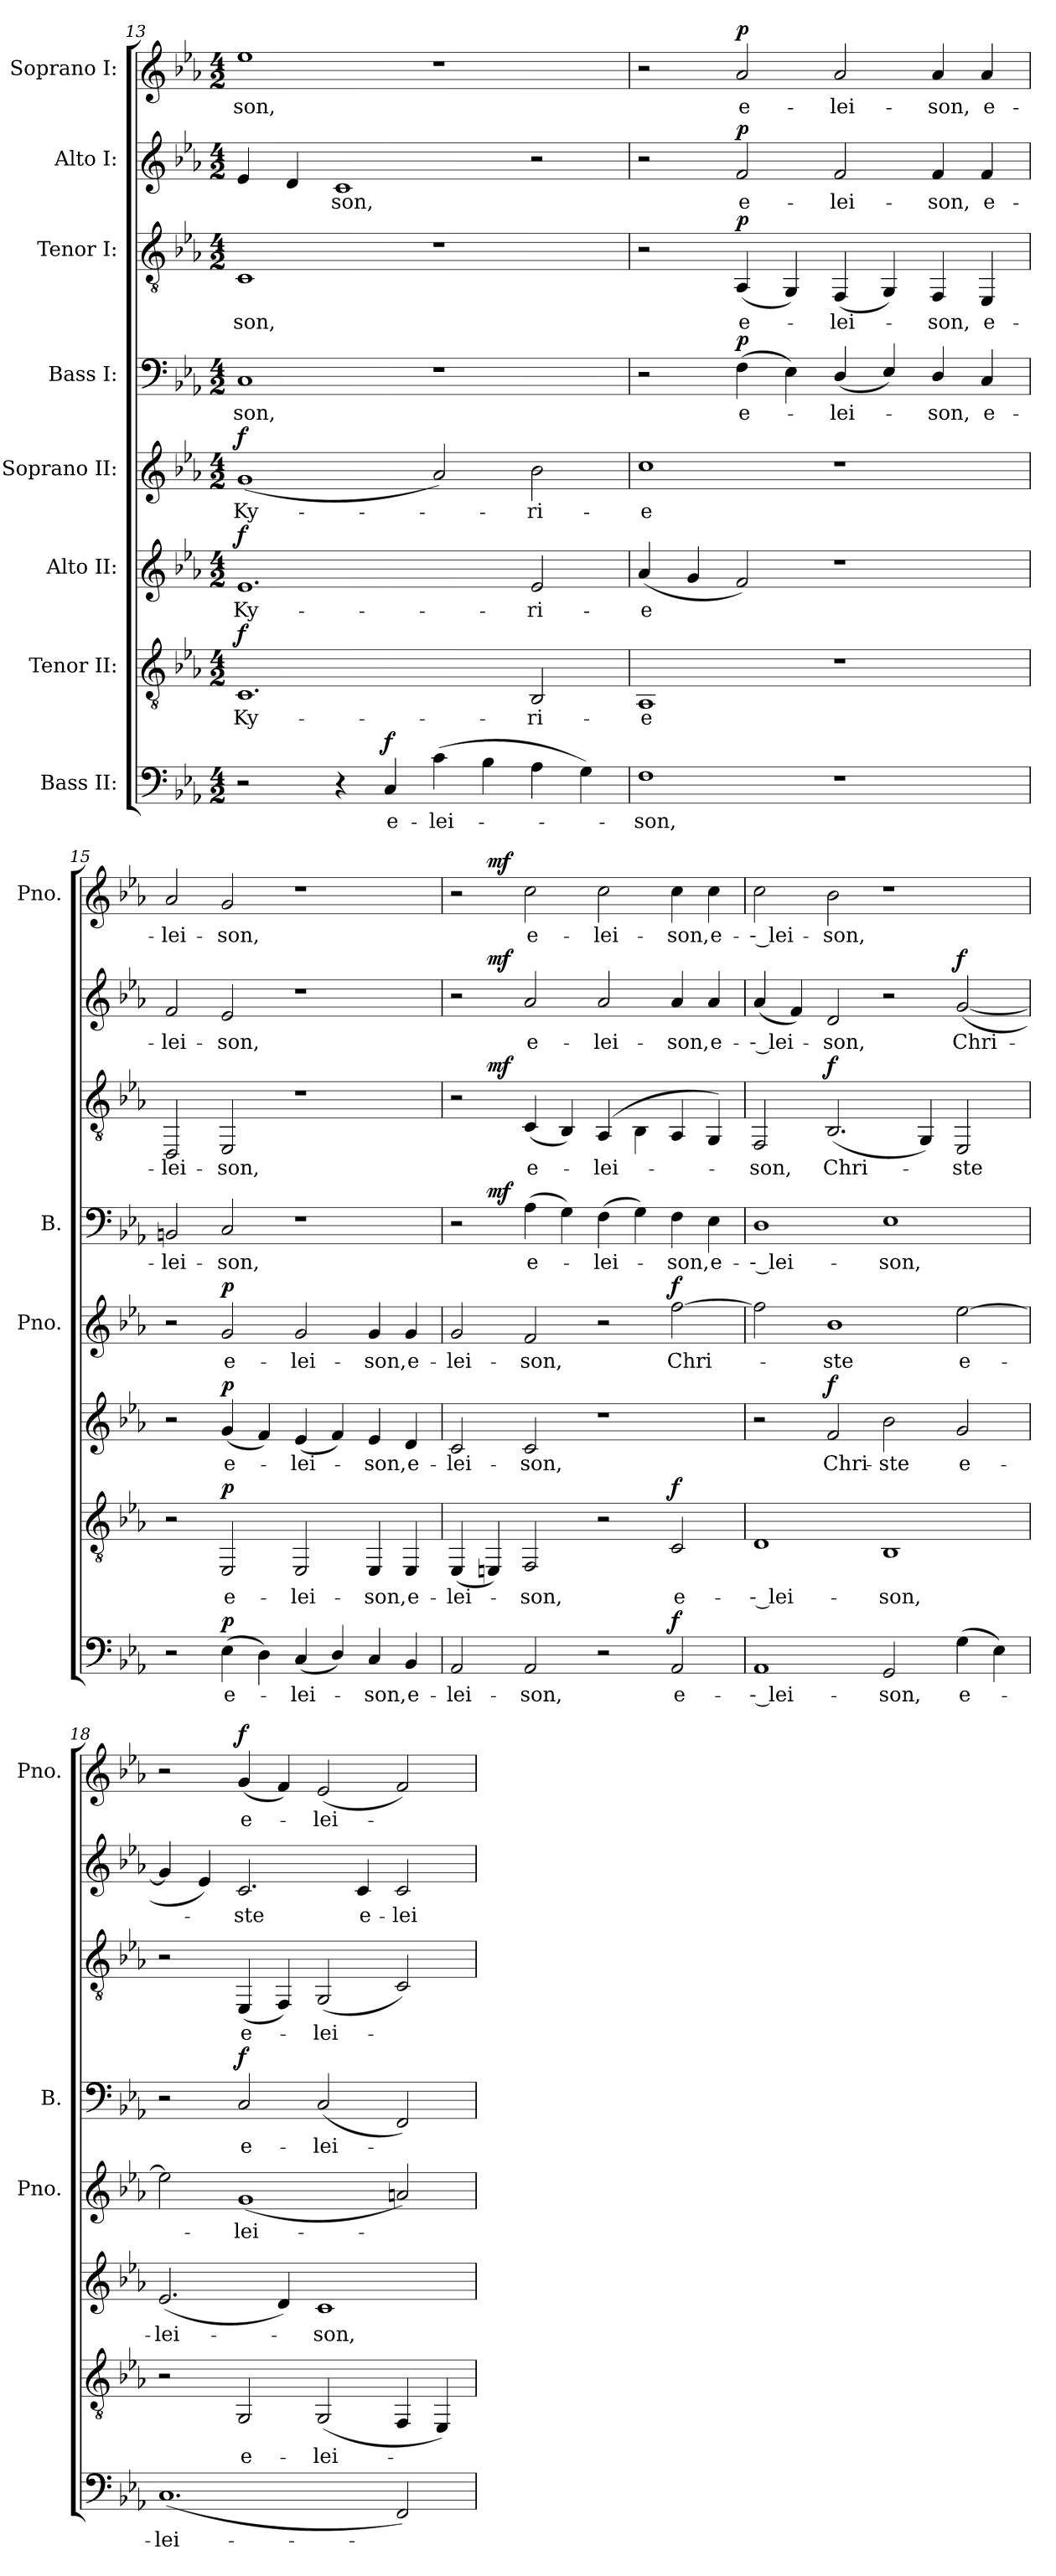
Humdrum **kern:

**kern	**text	**dynam	**kern	**text	**dynam	**kern	**text	**dynam	**kern	**text	**dynam	**kern	**text	**dynam	**kern	**text	**dynam	**kern	**text	**dynam	**kern	**text	**dynam
*part8	*part8	*part8	*part7	*part7	*part7	*part6	*part6	*part6	*part5	*part5	*part5	*part4	*part4	*part4	*part3	*part3	*part3	*part2	*part2	*part2	*part1	*part1	*part1
*staff8	*staff8	*staff8	*staff7	*staff7	*staff7	*staff6	*staff6	*staff6	*staff5	*staff5	*staff5	*staff4	*staff4	*staff4	*staff3	*staff3	*staff3	*staff2	*staff2	*staff2	*staff1	*staff1	*staff1
*I"Bass II:	*	*	*I"Tenor II:	*	*	*I"Alto II:	*	*	*I"Soprano II:	*	*	*I"Bass I:	*	*	*I"Tenor I:	*	*	*I"Alto I:	*	*	*I"Soprano I:	*	*
*	*	*	*	*	*	*	*	*	*I'Pno.	*	*	*I'B.	*	*	*	*	*	*	*	*	*I'Pno.	*	*
*clefF4	*	*	*clefGv2	*	*	*clefG2	*	*	*clefG2	*	*	*clefF4	*	*	*clefGv2	*	*	*clefG2	*	*	*clefG2	*	*
*k[b-e-a-]	*	*	*k[b-e-a-]	*	*	*k[b-e-a-]	*	*	*k[b-e-a-]	*	*	*k[b-e-a-]	*	*	*k[b-e-a-]	*	*	*k[b-e-a-]	*	*	*k[b-e-a-]	*	*
*E-:	*	*	*E-:	*	*	*E-:	*	*	*E-:	*	*	*E-:	*	*	*E-:	*	*	*E-:	*	*	*E-:	*	*
*M4/2	*	*	*M4/2	*	*	*M4/2	*	*	*M4/2	*	*	*M4/2	*	*	*M4/2	*	*	*M4/2	*	*	*M4/2	*	*
=13	=13	=13	=13	=13	=13	=13	=13	=13	=13	=13	=13	=13	=13	=13	=13	=13	=13	=13	=13	=13	=13	=13	=13
!	!	!	!	!LO:LY:b:color=#000000	!	!	!	!	!	!	!	!	!	!	!	!	!	!	!	!	!	!	!
!	!	!	!	!	!	!	!LO:LY:b:color=#000000	!	!	!	!	!	!	!	!	!	!	!	!	!	!	!	!
!	!	!	!	!	!	!	!	!	!	!LO:LY:b:color=#000000	!	!	!	!	!	!	!	!	!	!	!	!	!
!	!	!	!	!	!	!	!	!	!	!	!	!	!LO:LY:b:color=#000000	!	!	!	!	!	!	!	!	!	!
!	!	!	!	!	!	!	!	!	!	!	!	!	!	!	!	!LO:LY:b:color=#000000	!	!	!	!	!	!	!
!	!	!	!	!	!	!	!	!	!	!	!	!	!	!	!	!	!	!	!	!	!	!LO:LY:b:color=#000000	!
2r	.	.	1.Ci	Ky-	f	1.e-i	Ky-	f	(1gi	Ky-	f	1Ci	-son,	.	1Ci	-son,	.	4e-i/	.	.	1ee-i	-son,	.
.	.	.	.	.	.	.	.	.	.	.	.	.	.	.	.	.	.	4di/	.	.	.	.	.
!	!	!	!	!	!	!	!	!	!	!	!	!	!	!	!	!	!	!	!LO:LY:b:color=#000000	!	!	!	!
4r	.	.	.	.	.	.	.	.	.	.	.	.	.	.	.	.	.	1ci	-son,	.	.	.	.
!	!LO:LY:b:color=#000000	!	!	!	!	!	!	!	!	!	!	!	!	!	!	!	!	!	!	!	!	!	!
4Ci/	e-	f	.	.	.	.	.	.	.	.	.	.	.	.	.	.	.	.	.	.	.	.	.
!	!LO:LY:b:color=#000000	!	!	!	!	!	!	!	!	!	!	!	!	!	!	!	!	!	!	!	!	!	!
(4ci\	-lei-	.	.	.	.	.	.	.	2a-i/)	.	.	1r	.	.	1r	.	.	.	.	.	1r	.	.
4B-i\	.	.	.	.	.	.	.	.	.	.	.	.	.	.	.	.	.	.	.	.	.	.	.
!	!	!	!	!LO:LY:b:color=#000000	!	!	!	!	!	!	!	!	!	!	!	!	!	!	!	!	!	!	!
!	!	!	!	!	!	!	!LO:LY:b:color=#000000	!	!	!	!	!	!	!	!	!	!	!	!	!	!	!	!
!	!	!	!	!	!	!	!	!	!	!LO:LY:b:color=#000000	!	!	!	!	!	!	!	!	!	!	!	!	!
4A-i\	.	.	2BB-i/	-ri-	.	2e-i/	-ri-	.	2b-i\	-ri-	.	.	.	.	.	.	.	2r	.	.	.	.	.
4Gi\)	.	.	.	.	.	.	.	.	.	.	.	.	.	.	.	.	.	.	.	.	.	.	.
=14	=14	=14	=14	=14	=14	=14	=14	=14	=14	=14	=14	=14	=14	=14	=14	=14	=14	=14	=14	=14	=14	=14	=14
!	!LO:LY:b:color=#000000	!	!	!	!	!	!	!	!	!	!	!	!	!	!	!	!	!	!	!	!	!	!
!	!	!	!	!LO:LY:b:color=#000000	!	!	!	!	!	!	!	!	!	!	!	!	!	!	!	!	!	!	!
!	!	!	!	!	!	!	!LO:LY:b:color=#000000	!	!	!	!	!	!	!	!	!	!	!	!	!	!	!	!
!	!	!	!	!	!	!	!	!	!	!LO:LY:b:color=#000000	!	!	!	!	!	!	!	!	!	!	!	!	!
1Fi	-son,	.	1AA-i	-e	.	(4a-i/	-e	.	1cci	-e	.	2r	.	.	2r	.	.	2r	.	.	2r	.	.
.	.	.	.	.	.	4gi/	.	.	.	.	.	.	.	.	.	.	.	.	.	.	.	.	.
!	!	!	!	!	!	!	!	!	!	!	!	!	!LO:LY:b:color=#000000	!	!	!	!	!	!	!	!	!	!
!	!	!	!	!	!	!	!	!	!	!	!	!	!	!	!	!LO:LY:b:color=#000000	!	!	!	!	!	!	!
!	!	!	!	!	!	!	!	!	!	!	!	!	!	!	!	!	!	!	!LO:LY:b:color=#000000	!	!	!	!
!	!	!	!	!	!	!	!	!	!	!	!	!	!	!	!	!	!	!	!	!	!	!LO:LY:b:color=#000000	!
.	.	.	.	.	.	2fi/)	.	.	.	.	.	(4Fi\	e-	p	(4AA-i/	e-	p	2fi/	e-	p	2a-i/	e-	p
.	.	.	.	.	.	.	.	.	.	.	.	4E-i\)	.	.	4GGi/)	.	.	.	.	.	.	.	.
!	!	!	!	!	!	!	!	!	!	!	!	!	!LO:LY:b:color=#000000	!	!	!	!	!	!	!	!	!	!
!	!	!	!	!	!	!	!	!	!	!	!	!	!	!	!	!LO:LY:b:color=#000000	!	!	!	!	!	!	!
!	!	!	!	!	!	!	!	!	!	!	!	!	!	!	!	!	!	!	!LO:LY:b:color=#000000	!	!	!	!
!	!	!	!	!	!	!	!	!	!	!	!	!	!	!	!	!	!	!	!	!	!	!LO:LY:b:color=#000000	!
1r	.	.	1r	.	.	1r	.	.	1r	.	.	(4Di/	-lei-	.	(4FFi/	-lei-	.	2fi/	-lei-	.	2a-i/	-lei-	.
.	.	.	.	.	.	.	.	.	.	.	.	4E-i/)	.	.	4GGi/)	.	.	.	.	.	.	.	.
!	!	!	!	!	!	!	!	!	!	!	!	!	!LO:LY:b:color=#000000	!	!	!	!	!	!	!	!	!	!
!	!	!	!	!	!	!	!	!	!	!	!	!	!	!	!	!LO:LY:b:color=#000000	!	!	!	!	!	!	!
!	!	!	!	!	!	!	!	!	!	!	!	!	!	!	!	!	!	!	!LO:LY:b:color=#000000	!	!	!	!
!	!	!	!	!	!	!	!	!	!	!	!	!	!	!	!	!	!	!	!	!	!	!LO:LY:b:color=#000000	!
.	.	.	.	.	.	.	.	.	.	.	.	4Di/	-son,	.	4FFi/	-son,	.	4fi/	-son,	.	4a-i/	-son,	.
!	!	!	!	!	!	!	!	!	!	!	!	!	!LO:LY:b:color=#000000	!	!	!	!	!	!	!	!	!	!
!	!	!	!	!	!	!	!	!	!	!	!	!	!	!	!	!LO:LY:b:color=#000000	!	!	!	!	!	!	!
!	!	!	!	!	!	!	!	!	!	!	!	!	!	!	!	!	!	!	!LO:LY:b:color=#000000	!	!	!	!
!	!	!	!	!	!	!	!	!	!	!	!	!	!	!	!	!	!	!	!	!	!	!LO:LY:b:color=#000000	!
.	.	.	.	.	.	.	.	.	.	.	.	4Ci/	e-	.	4EE-i/	e-	.	4fi/	e-	.	4a-i/	e-	.
=15	=15	=15	=15	=15	=15	=15	=15	=15	=15	=15	=15	=15	=15	=15	=15	=15	=15	=15	=15	=15	=15	=15	=15
!	!	!	!	!	!	!	!	!	!	!	!	!	!LO:LY:b:color=#000000	!	!	!	!	!	!	!	!	!	!
!	!	!	!	!	!	!	!	!	!	!	!	!	!	!	!	!LO:LY:b:color=#000000	!	!	!	!	!	!	!
!	!	!	!	!	!	!	!	!	!	!	!	!	!	!	!	!	!	!	!LO:LY:b:color=#000000	!	!	!	!
!	!	!	!	!	!	!	!	!	!	!	!	!	!	!	!	!	!	!	!	!	!	!LO:LY:b:color=#000000	!
2r	.	.	2r	.	.	2r	.	.	2r	.	.	2BBni/	-lei-	.	2DDi/	-lei-	.	2fi/	-lei-	.	2a-i/	-lei-	.
!	!LO:LY:b:color=#000000	!	!	!	!	!	!	!	!	!	!	!	!	!	!	!	!	!	!	!	!	!	!
!	!	!	!	!LO:LY:b:color=#000000	!	!	!	!	!	!	!	!	!	!	!	!	!	!	!	!	!	!	!
!	!	!	!	!	!	!	!LO:LY:b:color=#000000	!	!	!	!	!	!	!	!	!	!	!	!	!	!	!	!
!	!	!	!	!	!	!	!	!	!	!LO:LY:b:color=#000000	!	!	!	!	!	!	!	!	!	!	!	!	!
!	!	!	!	!	!	!	!	!	!	!	!	!	!LO:LY:b:color=#000000	!	!	!	!	!	!	!	!	!	!
!	!	!	!	!	!	!	!	!	!	!	!	!	!	!	!	!LO:LY:b:color=#000000	!	!	!	!	!	!	!
!	!	!	!	!	!	!	!	!	!	!	!	!	!	!	!	!	!	!	!LO:LY:b:color=#000000	!	!	!	!
!	!	!	!	!	!	!	!	!	!	!	!	!	!	!	!	!	!	!	!	!	!	!LO:LY:b:color=#000000	!
(4E-i\	e-	p	2EE-i/	e-	p	(4gi/	e-	p	2gi/	e-	p	2Ci/	-son,	.	2EE-i/	-son,	.	2e-i/	-son,	.	2gi/	-son,	.
4Di\)	.	.	.	.	.	4fi/)	.	.	.	.	.	.	.	.	.	.	.	.	.	.	.	.	.
!	!LO:LY:b:color=#000000	!	!	!	!	!	!	!	!	!	!	!	!	!	!	!	!	!	!	!	!	!	!
!	!	!	!	!LO:LY:b:color=#000000	!	!	!	!	!	!	!	!	!	!	!	!	!	!	!	!	!	!	!
!	!	!	!	!	!	!	!LO:LY:b:color=#000000	!	!	!	!	!	!	!	!	!	!	!	!	!	!	!	!
!	!	!	!	!	!	!	!	!	!	!LO:LY:b:color=#000000	!	!	!	!	!	!	!	!	!	!	!	!	!
(4Ci/	-lei-	.	2EE-i/	-lei-	.	(4e-i/	-lei-	.	2gi/	-lei-	.	1r	.	.	1r	.	.	1r	.	.	1r	.	.
4Di/)	.	.	.	.	.	4fi/)	.	.	.	.	.	.	.	.	.	.	.	.	.	.	.	.	.
!	!LO:LY:b:color=#000000	!	!	!	!	!	!	!	!	!	!	!	!	!	!	!	!	!	!	!	!	!	!
!	!	!	!	!LO:LY:b:color=#000000	!	!	!	!	!	!	!	!	!	!	!	!	!	!	!	!	!	!	!
!	!	!	!	!	!	!	!LO:LY:b:color=#000000	!	!	!	!	!	!	!	!	!	!	!	!	!	!	!	!
!	!	!	!	!	!	!	!	!	!	!LO:LY:b:color=#000000	!	!	!	!	!	!	!	!	!	!	!	!	!
4Ci/	-son,	.	4EE-i/	-son,	.	4e-i/	-son,	.	4gi/	-son,	.	.	.	.	.	.	.	.	.	.	.	.	.
!	!LO:LY:b:color=#000000	!	!	!	!	!	!	!	!	!	!	!	!	!	!	!	!	!	!	!	!	!	!
!	!	!	!	!LO:LY:b:color=#000000	!	!	!	!	!	!	!	!	!	!	!	!	!	!	!	!	!	!	!
!	!	!	!	!	!	!	!LO:LY:b:color=#000000	!	!	!	!	!	!	!	!	!	!	!	!	!	!	!	!
!	!	!	!	!	!	!	!	!	!	!LO:LY:b:color=#000000	!	!	!	!	!	!	!	!	!	!	!	!	!
4BB-i/	e-	.	4EE-i/	e-	.	4di/	e-	.	4gi/	e-	.	.	.	.	.	.	.	.	.	.	.	.	.
=16	=16	=16	=16	=16	=16	=16	=16	=16	=16	=16	=16	=16	=16	=16	=16	=16	=16	=16	=16	=16	=16	=16	=16
!	!LO:LY:b:color=#000000	!	!	!	!	!	!	!	!	!	!	!	!	!	!	!	!	!	!	!	!	!	!
!	!	!	!	!LO:LY:b:color=#000000	!	!	!	!	!	!	!	!	!	!	!	!	!	!	!	!	!	!	!
!	!	!	!	!	!	!	!LO:LY:b:color=#000000	!	!	!	!	!	!	!	!	!	!	!	!	!	!	!	!
!	!	!	!	!	!	!	!	!	!	!LO:LY:b:color=#000000	!	!	!	!	!	!	!	!	!	!	!	!	!
*	*	*	*	*	*	*	*	*	*	*	*	*^	*	*	*^	*	*	*^	*	*	*^	*	*
2AA-i/	-lei-	.	(4EE-i/	-lei-	.	2ci/	-lei-	.	2gi/	-lei-	.	2r	4ryy	.	.	2r	4ryy	.	.	2r	4ryy	.	.	2r	4ryy	.	.
.	.	.	4EEni/)	.	.	.	.	.	.	.	.	.	1..ryy	.	mf	.	1..ryy	.	mf	.	1..ryy	.	mf	.	1..ryy	.	mf
!	!LO:LY:b:color=#000000	!	!	!	!	!	!	!	!	!	!	!	!	!	!	!	!	!	!	!	!	!	!	!	!	!	!
!	!	!	!	!LO:LY:b:color=#000000	!	!	!	!	!	!	!	!	!	!	!	!	!	!	!	!	!	!	!	!	!	!	!
!	!	!	!	!	!	!	!LO:LY:b:color=#000000	!	!	!	!	!	!	!	!	!	!	!	!	!	!	!	!	!	!	!	!
!	!	!	!	!	!	!	!	!	!	!LO:LY:b:color=#000000	!	!	!	!	!	!	!	!	!	!	!	!	!	!	!	!	!
!	!	!	!	!	!	!	!	!	!	!	!	!	!	!LO:LY:b:color=#000000	!	!	!	!	!	!	!	!	!	!	!	!	!
!	!	!	!	!	!	!	!	!	!	!	!	!	!	!	!	!	!	!LO:LY:b:color=#000000	!	!	!	!	!	!	!	!	!
!	!	!	!	!	!	!	!	!	!	!	!	!	!	!	!	!	!	!	!	!	!	!LO:LY:b:color=#000000	!	!	!	!	!
!	!	!	!	!	!	!	!	!	!	!	!	!	!	!	!	!	!	!	!	!	!	!	!	!	!	!LO:LY:b:color=#000000	!
2AA-i/	-son,	.	2FFi/	-son,	.	2ci/	-son,	.	2fi/	-son,	.	(4A-i\	.	e-	.	(4Ci/	.	e-	.	2a-i/	.	e-	.	2cci\	.	e-	.
.	.	.	.	.	.	.	.	.	.	.	.	4Gi\)	.	.	.	4BB-i/)	.	.	.	.	.	.	.	.	.	.	.
!	!	!	!	!	!	!	!	!	!	!	!	!	!	!LO:LY:b:color=#000000	!	!	!	!	!	!	!	!	!	!	!	!	!
!	!	!	!	!	!	!	!	!	!	!	!	!	!	!	!	!	!	!LO:LY:b:color=#000000	!	!	!	!	!	!	!	!	!
!	!	!	!	!	!	!	!	!	!	!	!	!	!	!	!	!	!	!	!	!	!	!LO:LY:b:color=#000000	!	!	!	!	!
!	!	!	!	!	!	!	!	!	!	!	!	!	!	!	!	!	!	!	!	!	!	!	!	!	!	!LO:LY:b:color=#000000	!
2r	.	.	2r	.	.	1r	.	.	2r	.	.	(4Fi\	.	-lei-	.	(4AA-i/	.	-lei-	.	2a-i/	.	-lei-	.	2cci\	.	-lei-	.
.	.	.	.	.	.	.	.	.	.	.	.	4Gi\)	.	.	.	4BB-i\	.	.	.	.	.	.	.	.	.	.	.
!	!LO:LY:b:color=#000000	!	!	!	!	!	!	!	!	!	!	!	!	!	!	!	!	!	!	!	!	!	!	!	!	!	!
!	!	!	!	!LO:LY:b:color=#000000	!	!	!	!	!	!	!	!	!	!	!	!	!	!	!	!	!	!	!	!	!	!	!
!	!	!	!	!	!	!	!	!	!	!LO:LY:b:color=#000000	!	!	!	!	!	!	!	!	!	!	!	!	!	!	!	!	!
!	!	!	!	!	!	!	!	!	!	!	!	!	!	!LO:LY:b:color=#000000	!	!	!	!	!	!	!	!	!	!	!	!	!
!	!	!	!	!	!	!	!	!	!	!	!	!	!	!	!	!	!	!	!	!	!	!LO:LY:b:color=#000000	!	!	!	!	!
!	!	!	!	!	!	!	!	!	!	!	!	!	!	!	!	!	!	!	!	!	!	!	!	!	!	!LO:LY:b:color=#000000	!
2AA-i/	e-	f	2Ci/	e-	f	.	.	.	[2ffi\	Chri-	f	4Fi\	.	-son,	.	4AA-i/	.	.	.	4a-i/	.	-son,	.	4cci\	.	-son,	.
!	!	!	!	!	!	!	!	!	!	!	!	!	!	!LO:LY:b:color=#000000	!	!	!	!	!	!	!	!	!	!	!	!	!
!	!	!	!	!	!	!	!	!	!	!	!	!	!	!	!	!	!	!	!	!	!	!LO:LY:b:color=#000000	!	!	!	!	!
!	!	!	!	!	!	!	!	!	!	!	!	!	!	!	!	!	!	!	!	!	!	!	!	!	!	!LO:LY:b:color=#000000	!
.	.	.	.	.	.	.	.	.	.	.	.	4E-i\	.	e-	.	4GGi/)	.	.	.	4a-i/	.	e-	.	4cci\	.	e-	.
*	*	*	*	*	*	*	*	*	*	*	*	*v	*v	*	*	*	*	*	*	*v	*v	*	*	*v	*v	*	*
*	*	*	*	*	*	*	*	*	*	*	*	*	*	*	*v	*v	*	*	*	*	*	*	*	*
!!LO:LB:g=z
=17	=17	=17	=17	=17	=17	=17	=17	=17	=17	=17	=17	=17	=17	=17	=17	=17	=17	=17	=17	=17	=17	=17	=17
*	*	*	*	*	*	*	*	*	*	*	*	*^	*	*	*^	*	*	*^	*	*	*^	*	*
!	!LO:LY:b:color=#000000	!	!	!	!	!	!	!	!	!	!	!	!	!	!	!	!	!	!	!	!	!	!	!	!	!	!
*	*	*	*	*	*	*	*	*	*	*	*	*v	*v	*	*	*	*	*	*	*v	*v	*	*	*v	*v	*	*
*	*	*	*	*	*	*	*	*	*	*	*	*	*	*	*v	*v	*	*	*	*	*	*	*	*
*	*	*	*	*	*	*	*	*	*	*	*	*^	*	*	*^	*	*	*^	*	*	*^	*	*
!	!	!	!	!LO:LY:b:color=#000000	!	!	!	!	!	!	!	!	!	!	!	!	!	!	!	!	!	!	!	!	!	!	!
*	*	*	*	*	*	*	*	*	*	*	*	*v	*v	*	*	*	*	*	*	*v	*v	*	*	*v	*v	*	*
*	*	*	*	*	*	*	*	*	*	*	*	*	*	*	*v	*v	*	*	*	*	*	*	*	*
*	*	*	*	*	*	*	*	*	*	*	*	*^	*	*	*^	*	*	*^	*	*	*^	*	*
!	!	!	!	!	!	!	!	!	!	!	!	!	!	!LO:LY:b:color=#000000	!	!	!	!	!	!	!	!	!	!	!	!	!
*	*	*	*	*	*	*	*	*	*	*	*	*v	*v	*	*	*	*	*	*	*v	*v	*	*	*v	*v	*	*
*	*	*	*	*	*	*	*	*	*	*	*	*	*	*	*v	*v	*	*	*	*	*	*	*	*
*	*	*	*	*	*	*	*	*	*	*	*	*^	*	*	*^	*	*	*^	*	*	*^	*	*
!	!	!	!	!	!	!	!	!	!	!	!	!	!	!	!	!	!	!LO:LY:b:color=#000000	!	!	!	!	!	!	!	!	!
*	*	*	*	*	*	*	*	*	*	*	*	*v	*v	*	*	*	*	*	*	*v	*v	*	*	*v	*v	*	*
*	*	*	*	*	*	*	*	*	*	*	*	*	*	*	*v	*v	*	*	*	*	*	*	*	*
*	*	*	*	*	*	*	*	*	*	*	*	*^	*	*	*^	*	*	*^	*	*	*^	*	*
!	!	!	!	!	!	!	!	!	!	!	!	!	!	!	!	!	!	!	!	!	!	!LO:LY:b:color=#000000	!	!	!	!	!
*	*	*	*	*	*	*	*	*	*	*	*	*v	*v	*	*	*	*	*	*	*v	*v	*	*	*v	*v	*	*
*	*	*	*	*	*	*	*	*	*	*	*	*	*	*	*v	*v	*	*	*	*	*	*	*	*
*	*	*	*	*	*	*	*	*	*	*	*	*^	*	*	*^	*	*	*^	*	*	*^	*	*
!	!	!	!	!	!	!	!	!	!	!	!	!	!	!	!	!	!	!	!	!	!	!	!	!	!	!LO:LY:b:color=#000000	!
*	*	*	*	*	*	*	*	*	*	*	*	*v	*v	*	*	*	*	*	*	*v	*v	*	*	*v	*v	*	*
*	*	*	*	*	*	*	*	*	*	*	*	*	*	*	*v	*v	*	*	*	*	*	*	*	*
1AA-i	-- lei-	.	1Di	-- lei-	.	2r	.	.	2ffi\]	.	.	1Di	-- lei-	.	2FFi/	-son,	.	(4a-i/	-- lei-	.	2cci\	-- lei-	.
.	.	.	.	.	.	.	.	.	.	.	.	.	.	.	.	.	.	4fi/)	.	.	.	.	.
!	!	!	!	!	!	!	!LO:LY:b:color=#000000	!	!	!	!	!	!	!	!	!	!	!	!	!	!	!	!
!	!	!	!	!	!	!	!	!	!	!LO:LY:b:color=#000000	!	!	!	!	!	!	!	!	!	!	!	!	!
!	!	!	!	!	!	!	!	!	!	!	!	!	!	!	!	!LO:LY:b:color=#000000	!	!	!	!	!	!	!
!	!	!	!	!	!	!	!	!	!	!	!	!	!	!	!	!	!	!	!LO:LY:b:color=#000000	!	!	!	!
!	!	!	!	!	!	!	!	!	!	!	!	!	!	!	!	!	!	!	!	!	!	!LO:LY:b:color=#000000	!
.	.	.	.	.	.	2fi/	Chri-	f	1b-i	-ste	.	.	.	.	(2.BB-i/	Chri-	f	2di/	-son,	.	2b-i\	-son,	.
!	!LO:LY:b:color=#000000	!	!	!	!	!	!	!	!	!	!	!	!	!	!	!	!	!	!	!	!	!	!
!	!	!	!	!LO:LY:b:color=#000000	!	!	!	!	!	!	!	!	!	!	!	!	!	!	!	!	!	!	!
!	!	!	!	!	!	!	!LO:LY:b:color=#000000	!	!	!	!	!	!	!	!	!	!	!	!	!	!	!	!
!	!	!	!	!	!	!	!	!	!	!	!	!	!LO:LY:b:color=#000000	!	!	!	!	!	!	!	!	!	!
2GGi/	-son,	.	1BB-i	-son,	.	2b-i\	-ste	.	.	.	.	1E-i	-son,	.	.	.	.	2r	.	.	1r	.	.
.	.	.	.	.	.	.	.	.	.	.	.	.	.	.	4GGi/)	.	.	.	.	.	.	.	.
!	!LO:LY:b:color=#000000	!	!	!	!	!	!	!	!	!	!	!	!	!	!	!	!	!	!	!	!	!	!
!	!	!	!	!	!	!	!LO:LY:b:color=#000000	!	!	!	!	!	!	!	!	!	!	!	!	!	!	!	!
!	!	!	!	!	!	!	!	!	!	!LO:LY:b:color=#000000	!	!	!	!	!	!	!	!	!	!	!	!	!
!	!	!	!	!	!	!	!	!	!	!	!	!	!	!	!	!LO:LY:b:color=#000000	!	!	!	!	!	!	!
!	!	!	!	!	!	!	!	!	!	!	!	!	!	!	!	!	!	!	!LO:LY:b:color=#000000	!	!	!	!
(4Gi\	e-	.	.	.	.	2gi/	e-	.	[2ee-i\	e-	.	.	.	.	2EE-i/	-ste	.	([2gi/	Chri-	f	.	.	.
4E-i\)	.	.	.	.	.	.	.	.	.	.	.	.	.	.	.	.	.	.	.	.	.	.	.
=18	=18	=18	=18	=18	=18	=18	=18	=18	=18	=18	=18	=18	=18	=18	=18	=18	=18	=18	=18	=18	=18	=18	=18
!	!LO:LY:b:color=#000000	!	!	!	!	!	!	!	!	!	!	!	!	!	!	!	!	!	!	!	!	!	!
!	!	!	!	!	!	!	!LO:LY:b:color=#000000	!	!	!	!	!	!	!	!	!	!	!	!	!	!	!	!
(1.Ci	-lei-	.	2r	.	.	(2.e-i/	-lei-	.	2ee-i\]	.	.	2r	.	.	2r	.	.	4gi/]	.	.	2r	.	.
.	.	.	.	.	.	.	.	.	.	.	.	.	.	.	.	.	.	4e-i/)	.	.	.	.	.
!	!	!	!	!LO:LY:b:color=#000000	!	!	!	!	!	!	!	!	!	!	!	!	!	!	!	!	!	!	!
!	!	!	!	!	!	!	!	!	!	!LO:LY:b:color=#000000	!	!	!	!	!	!	!	!	!	!	!	!	!
!	!	!	!	!	!	!	!	!	!	!	!	!	!LO:LY:b:color=#000000	!	!	!	!	!	!	!	!	!	!
!	!	!	!	!	!	!	!	!	!	!	!	!	!	!	!	!LO:LY:b:color=#000000	!	!	!	!	!	!	!
!	!	!	!	!	!	!	!	!	!	!	!	!	!	!	!	!	!	!	!LO:LY:b:color=#000000	!	!	!	!
!	!	!	!	!	!	!	!	!	!	!	!	!	!	!	!	!	!	!	!	!	!	!LO:LY:b:color=#000000	!
.	.	.	2GGi/	e-	.	.	.	.	(1gi	-lei-	.	2Ci/	e-	f	(4EE-i/	e-	.	2.ci/	-ste	.	(4gi/	e-	f
.	.	.	.	.	.	4di/)	.	.	.	.	.	.	.	.	4FFi/)	.	.	.	.	.	4fi/)	.	.
!	!	!	!	!LO:LY:b:color=#000000	!	!	!	!	!	!	!	!	!	!	!	!	!	!	!	!	!	!	!
!	!	!	!	!	!	!	!LO:LY:b:color=#000000	!	!	!	!	!	!	!	!	!	!	!	!	!	!	!	!
!	!	!	!	!	!	!	!	!	!	!	!	!	!LO:LY:b:color=#000000	!	!	!	!	!	!	!	!	!	!
!	!	!	!	!	!	!	!	!	!	!	!	!	!	!	!	!LO:LY:b:color=#000000	!	!	!	!	!	!	!
!	!	!	!	!	!	!	!	!	!	!	!	!	!	!	!	!	!	!	!	!	!	!LO:LY:b:color=#000000	!
.	.	.	(2GGi/	-lei-	.	1ci	-son,	.	.	.	.	(2Ci/	-lei-	.	(2GGi/	-lei-	.	.	.	.	(2e-i/	-lei-	.
!	!	!	!	!	!	!	!	!	!	!	!	!	!	!	!	!	!	!	!LO:LY:b:color=#000000	!	!	!	!
.	.	.	.	.	.	.	.	.	.	.	.	.	.	.	.	.	.	4ci/	e-	.	.	.	.
!	!	!	!	!	!	!	!	!	!	!	!	!	!	!	!	!	!	!	!LO:LY:b:color=#000000	!	!	!	!
2FFi/)	.	.	4FFi/	.	.	.	.	.	2ani/)	.	.	2FFi/)	.	.	2Ci/)	.	.	2ci/	-lei-	.	2fi/)	.	.
.	.	.	4EE-i/)	.	.	.	.	.	.	.	.	.	.	.	.	.	.	.	.	.	.	.	.
=	=	=	=	=	=	=	=	=	=	=	=	=	=	=	=	=	=	=	=	=	=	=	=
*-	*-	*-	*-	*-	*-	*-	*-	*-	*-	*-	*-	*-	*-	*-	*-	*-	*-	*-	*-	*-	*-	*-	*-
